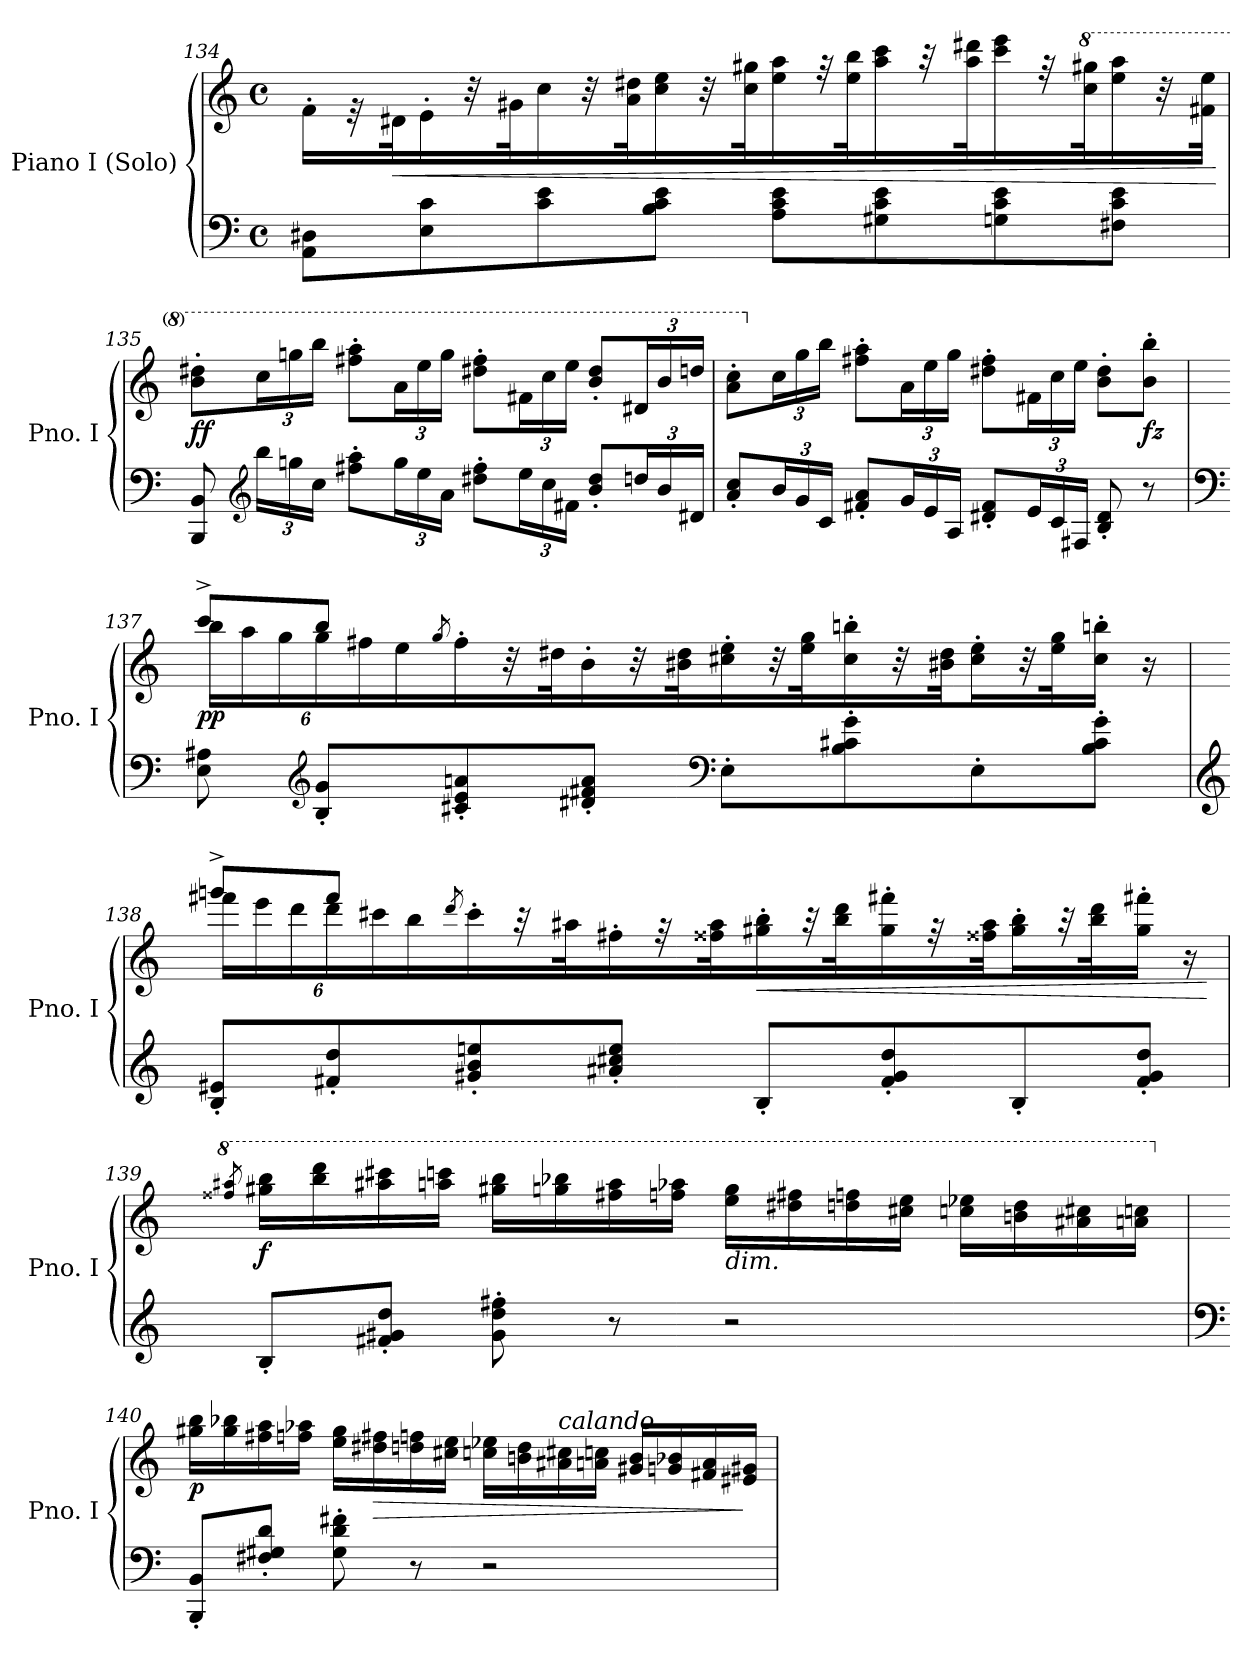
**kern	**kern	**dynam
*part1	*part1	*part1
*staff2	*staff1	*staff1/2
*I"Piano I (Solo)	*	*
*I'Pno. I	*	*
!!LO:LB:g=z
*clefF4	*clefG2	*
*k[]	*k[]	*
*M4/4	*M4/4	*
*met(c)	*met(c)	*
=134	=134	=134
8AA\ 8D#X\L	16f'/LL	.
.	32r	.
!	!	!LO:HP:b
.	32d#X/J	<
8E\ 8c\	16e'/	.
.	32r	.
.	32g#X/JJJ	.
8c\ 8e\	16cc\LL	.
.	32r	.
.	32a\ 32dd#X\J	.
8B\ 8c\ 8e\J	16cc\ 16ee\	.
.	32r	.
.	32cc\ 32gg#X\JJJ	.
8A\ 8c\ 8e\L	16ee\ 16aa\LL	.
.	32r	.
.	32ee\ 32bb\J	.
8G#X\ 8c\ 8e\	16aa\ 16ccc\	.
.	32r	.
.	32aa\ 32ddd#X\JJJ	.
8Gn\ 8c\ 8e\	16ccc\ 16eee\LL	.
.	32r	.
*	*8va	*
.	32ccc\ 32ggg#X\J	.
8F#X\ 8c\ 8e\J	16eee\ 16aaa\	.
.	32r	.
.	32ff#X\ 32eee\JJJ	.
.	.	[
!!LO:LB:g=z
=135	=135	=135
!	!	!LO:DY:b
8BBB/ 8BB/	8bb\' 8ddd#X\'L	ff
*clefG2	*	*
*Xbrackettup	*Xbrackettup	*
24bb\LL	24ccc\L	.
24ggn\	24gggn\	.
24cc\JJ	24bbb\JJ	.
8ff#X\' 8aa\'L	8fff#X\' 8aaa\'L	.
24gg\L	24aa\L	.
24ee\	24eee\	.
24a\JJ	24ggg\JJ	.
8dd#X\' 8ff#\'L	8ddd#X\' 8fff#\'L	.
24ee\L	24ff#X\L	.
24cc\	24ccc\	.
24f#X\JJ	24eee\JJ	.
8b/' 8dd#/'L	8bb/' 8ddd#/'L	.
24ddn/L	24dd#X/L	.
24b/	24bb/	.
24d#X/JJ	24dddn/JJ	.
=136	=136	=136
8a/' 8cc/'L	8aa\' 8ccc\'L	.
*	*X8va	*
24b/L	24cc\L	.
24g/	24gg\	.
24c/JJ	24bb\JJ	.
8f#X/' 8a/'L	8ff#X\' 8aa\'L	.
24g/L	24a\L	.
24e/	24ee\	.
24A/JJ	24gg\JJ	.
8d#X/' 8f#/'L	8dd#X\' 8ff#\'L	.
24e/L	24f#X\L	.
24c/	24cc\	.
24F#X/JJ	24ee\JJ	.
8B/' 8d#/'	8b\' 8dd#\'L	.
!	!	!LO:DY:b
8r	8b\' 8bb\'J	fz
!!LO:PB:g=z
=137	=137	=137
*clefF4	*	*
*	*^	*
!	!	!	!LO:DY:b
8E\ 8A#X\	8ccc^/L	24bb\LL	pp
.	.	24aa\	.
.	.	24gg\	.
*clefG2	*	*	*
8B/' 8g/'L	8bb/J	24gg\	.
.	.	24ff#X\	.
.	.	24ee\JJ	.
.	.	8qgg/	.
8c#X/' 8e/' 8an/'	4ryy	16ff#'>\LL	.
.	.	32r	.
.	.	32dd#X\J	.
8d#X/' 8f#X/' 8a/'J	.	16b'>\	.
.	.	32r	.
.	.	32b#X\ 32dd#\JJJ	.
*clefF4	*	*	*
8E'\L	2ryy	16cc#X\'> 16ee\'>LL	.
.	.	32r	.
.	.	32ee\ 32gg\J	.
8B\' 8c#X\' 8g\'	.	16cc#\'> 16bbn\'>	.
.	.	32r	.
.	.	32b#X\ 32dd#\JJJ	.
8E'\	.	16cc#\'> 16ee\'>LL	.
.	.	32r	.
.	.	32ee\ 32gg\J	.
8B\' 8c#\' 8g\'J	.	16cc#\'> 16bbn\'>JJ	.
.	.	16r	.
!!LO:LB:g=z	!!
=138	=138	=138	=138
*clefG2	*	*	*
8B/' 8e#X/'L	8gggn^/L	24fff#X\LL	.
.	.	24eee\	.
.	.	24ddd\	.
8f#X/' 8dd/'	8fff#/J	24ddd\	.
.	.	24ccc#X\	.
.	.	24bb\JJ	.
.	.	8qddd/	.
8g#X/' 8b/' 8een/'	4ryy	16ccc#'>\LL	.
.	.	32r	.
.	.	32aa#X\J	.
8a#X/' 8cc#X/' 8ee/'J	.	16ff#X'>\	.
.	.	32r	.
.	.	32ff##X\ 32aa#\JJJ	.
!	!	!	!LO:HP:b
8B'/L	2ryy	16gg#X\'> 16bb\'>LL	<
.	.	32r	.
.	.	32bb\ 32ddd\J	.
8f#/' 8g#/' 8dd/'	.	16gg#\'> 16fff#X\'>	.
.	.	32r	.
.	.	32ff##X\ 32aa#\JJJ	.
8B'/	.	16gg#\'> 16bb\'>LL	.
.	.	32r	.
.	.	32bb\ 32ddd\J	.
8f#/' 8g#/' 8dd/'J	.	16gg#\'> 16fff#X\'>JJ	.
.	.	16r	.
*	*v	*v	*
.	.	[
!!LO:LB:g=z
=139	=139	=139
*	*8va	*
.	8qfff##X/ 8qaaa#X/	.
!	!	!LO:DY:b
8B'/L	16ggg#X\ 16bbb\LL	f
.	16bbb\ 16dddd\	.
8f#X/' 8g#X/' 8dd/'J	16aaa#X\ 16cccc#X\	.
.	16aaan\ 16ccccn\JJ	.
8g#\' 8dd\' 8ff#X\'	16ggg#X\ 16bbb\LL	.
.	16gggn\ 16bbb-X\	.
8r	16fff#X\ 16aaa\	.
.	16fffn\ 16aaa-X\JJ	.
!	!LO:TX:b:i:t=dim.	!
2r	16eee\ 16ggg\LL	.
.	16ddd#X\ 16fff#X\	.
.	16dddn\ 16fffn\	.
.	16ccc#X\ 16eee\JJ	.
.	16cccn\ 16eee-X\LL	.
.	16bbn\ 16ddd\	.
.	16aa#X\ 16ccc#X\	.
.	16aan\ 16cccn\JJ	.
!!LO:LB:g=z
=140	=140	=140
*clefF4	*	*
*	*X8va	*
!	!	!LO:DY:b
8BBB/' 8BB/'L	16gg#X\ 16bb\LL	p
.	16gg#\ 16bb-X\	.
8F#X/' 8G#X/' 8d/'J	16ff#X\ 16aa\	.
.	16ffn\ 16aa-X\JJ	.
8G#\' 8d\' 8f#X\'	16ee\ 16gg#\LL	.
!	!	!LO:HP:b
.	16dd#X\ 16ff#X\	>
8r	16ddn\ 16ffn\	.
.	16cc#X\ 16ee\JJ	.
2r	16ccn\ 16ee-X\LL	.
.	16bn\ 16dd\	.
!	!LO:TX:a:i:t=calando	!
.	16a#X\ 16cc#X\	.
.	16an\ 16ccn\JJ	.
.	16g#X/ 16b/LL	.
.	16gn/ 16b-X/	.
.	16f#X/ 16a/	.
.	16e#X/ 16g#X/JJ	]
=	=	=
*-	*-	*-
